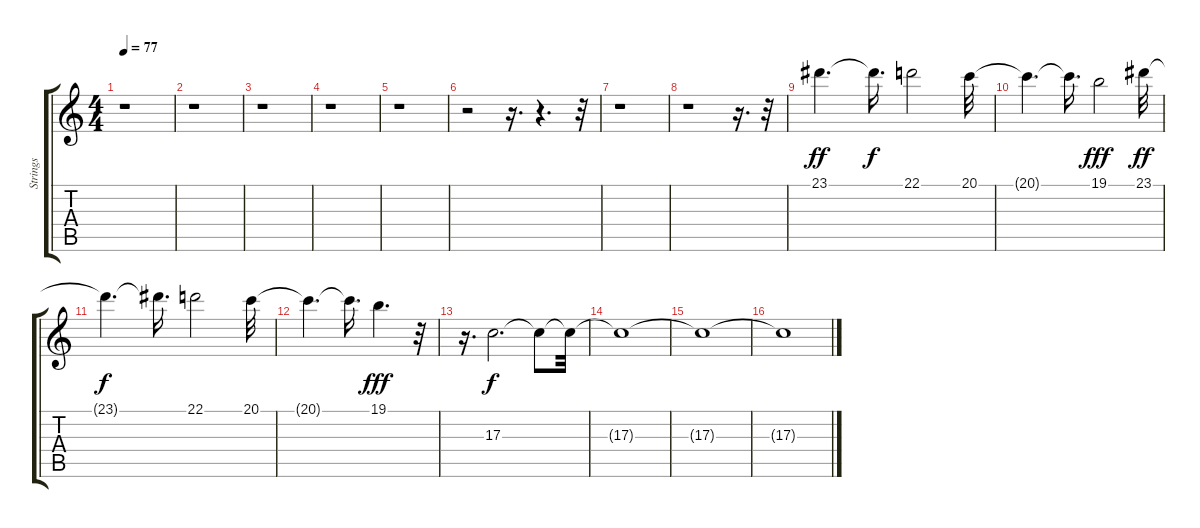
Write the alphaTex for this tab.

\track ("Strings" "Strings") {instrument stringensemble2}
\staff {score tabs}
\tuning (E4 B3 G3 D3 A2 E2) {hide}
\ts (4 4)
\tempo 77
\clef g2
\ks c
r.1{dy ff} |
r.1 |
r.1 |
r.1 |
r.1 |
r.2 r.16{d} r.4{d} r.32 |
r.1 |
r.1 r.16{d} r.32 |
23.1.4{d} 23.1{t}.16{d dy f} 22.1.2 20.1.32 |
20.1{t}.4{d} 20.1{t}.16{d} 19.1.2{dy fff} 23.1.32{dy ff} |
23.1{t}.4{d dy f} 23.1{t}.16{d} 22.1.2 20.1.32 |
20.1{t}.4{d} 20.1{t}.16{d} 19.1.4{d dy fff} r.32 |
r.16{d} 17.3.2{d dy f} 17.3{t}.8 17.3{t}.32 |
17.3{t}.1 |
17.3{t}.1 |
17.3{t}.1
